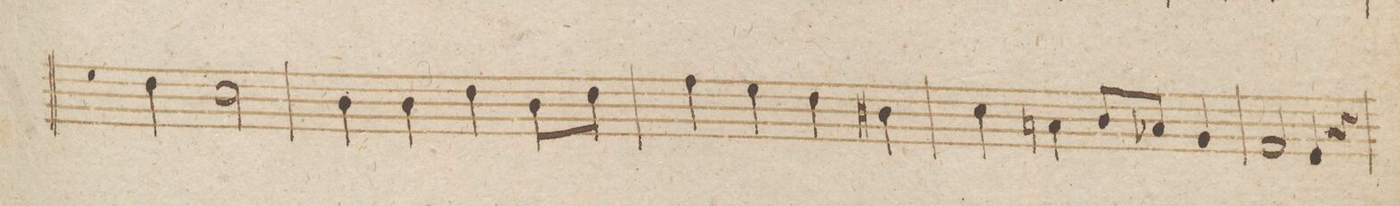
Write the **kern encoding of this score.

**kern	**dynam
*I"Viola.	*
*clefC3	*
*k[b-]	*
*met(c)	*
*M4/4	*
4e\	.
2d\	.
=255	=255
4c\	.
4c\	.
4e\	.
8c\L	.
8e\J	.
=256	=256
4g\	.
4f\	.
4e\	.
4c#X\	.
=257	=257
4d\	.
4Bn\	.
8c/L	.
8B-X/J	.
4A/	.
=258	=258
2G/	.
4F/	.
4r	.
=259	=259
*-	*-
